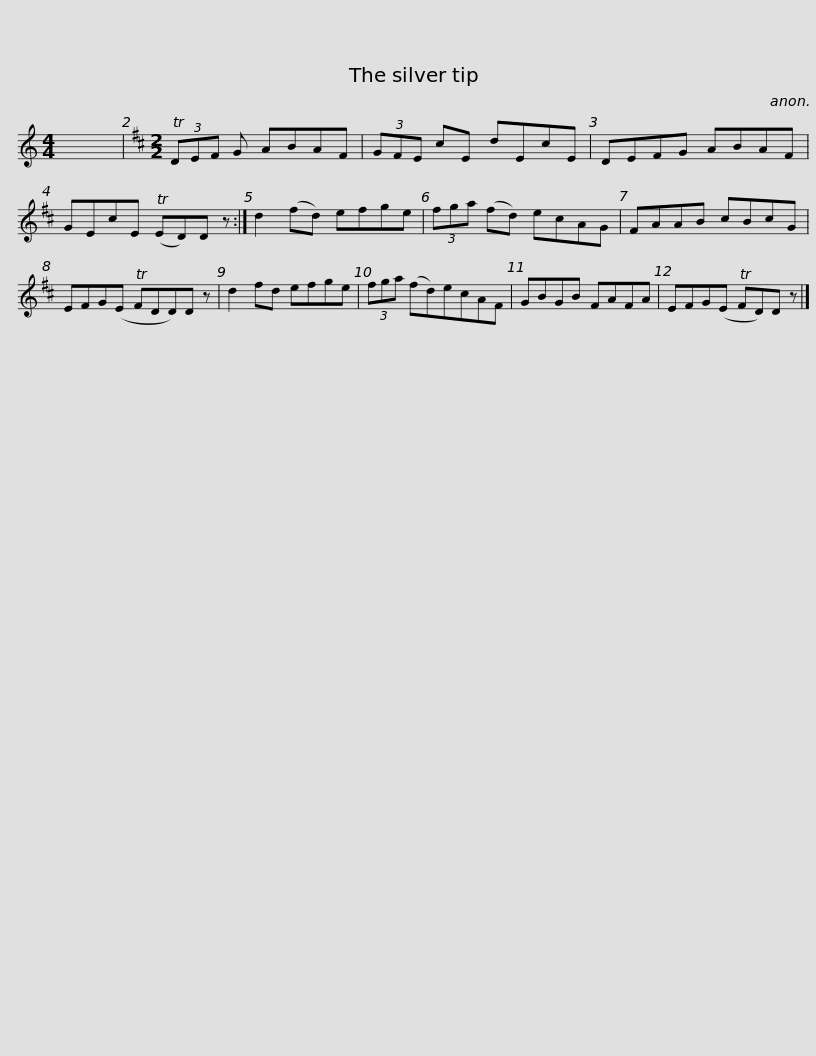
X:1
L:1/8
M:4/4
I:linebreak $
K:C
V:1 treble
V:1
 x8 |[K:D][M:2/2] (3TDEF G ABAF | (3GFE cE dEcE | DEFG ABAF | GEcE (TED)D z :| %5
 d2 (fd) efge |$ (3fga (fd) ecAG | FAAB cBcG | EFG(E TFDD)D z | d2 fd efge | %10
 (3fga (fd)ecAF |$ GBGB FAFA | EFG(E TFD)D z |] %13
